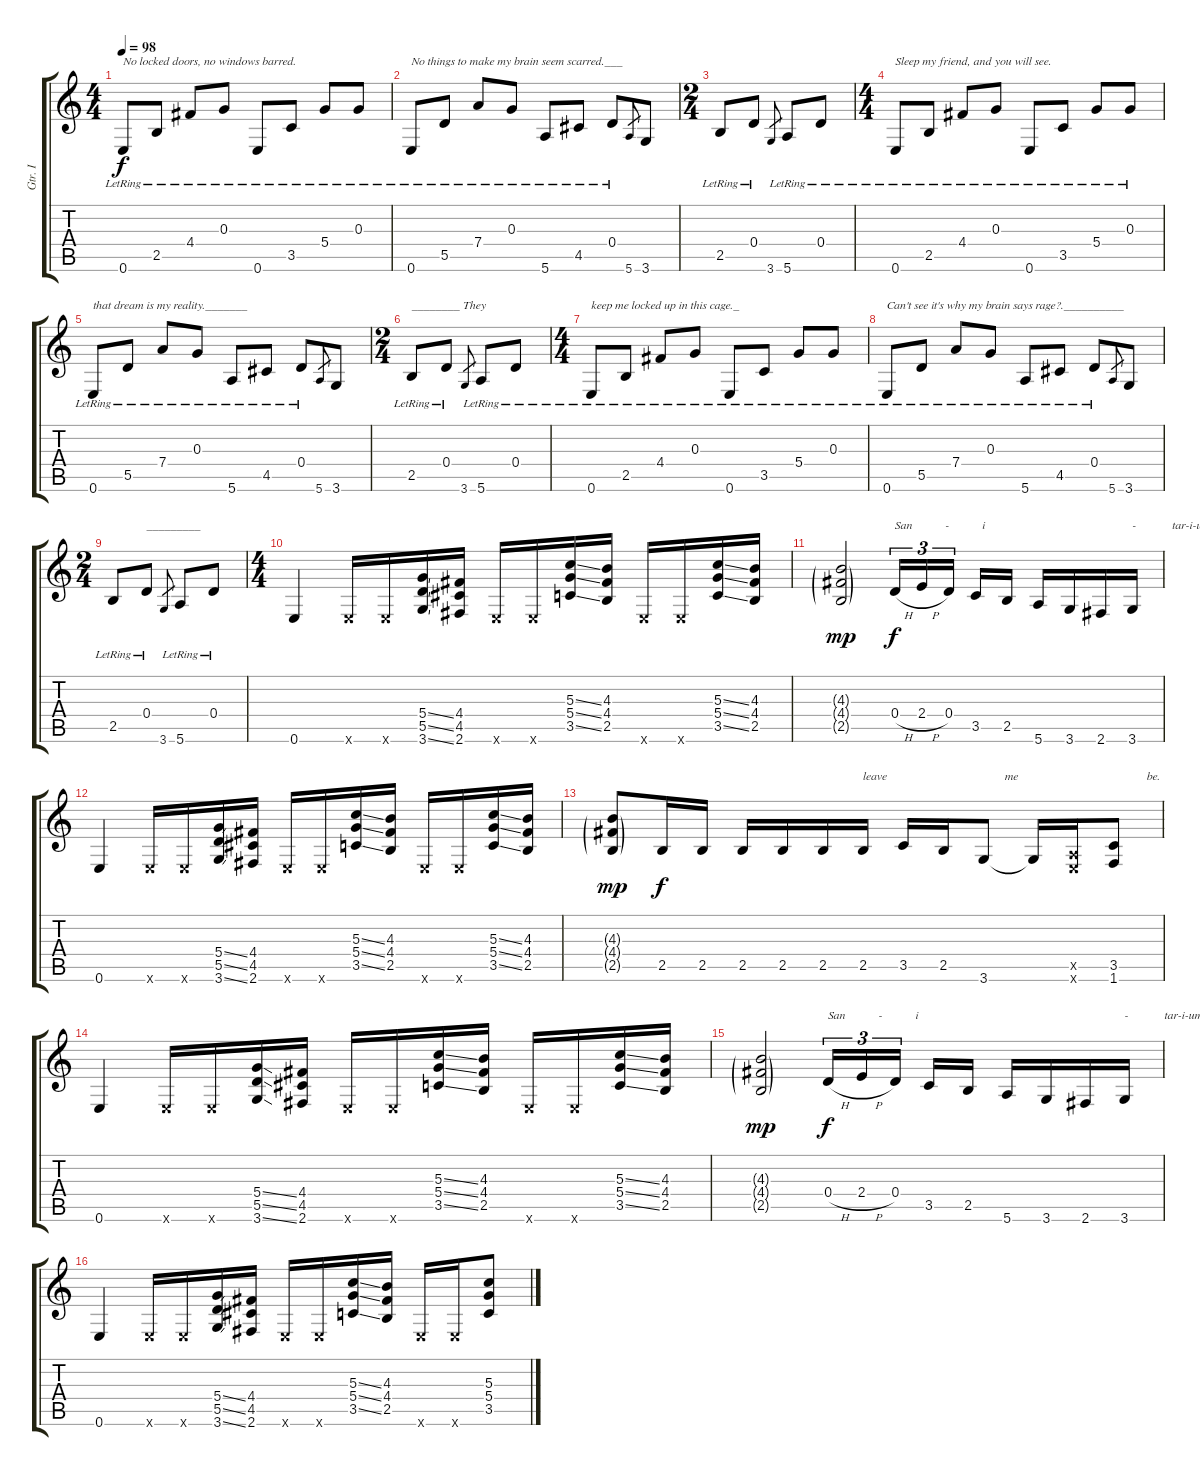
\track ("Gtr. I" "Gtr. I") {instrument distortionguitar}
\staff {score tabs}
\tuning (E4 B3 G3 D3 A2 E2) {hide}
\ts (4 4)
\tempo 98
\clef g2
\ks c
0.6{lr}.8{txt "No locked doors, no windows barred." dy f} 2.5{lr}.8 4.4{lr}.8 0.3{lr}.8 0.6{lr}.8 3.5{lr}.8 5.4{lr}.8 0.3{lr}.8 |
0.6{lr}.8{txt "No things to make my brain seem scarred.___"} 5.5{lr}.8 7.4{lr}.8 0.3{lr}.8 5.6{lr}.8 4.5{lr}.8 0.4{lr}.8 5.6.8{gr} 3.6.8 |
\ts (2 4)
2.5{lr}.8 0.4{lr}.8 3.6.8{gr} 5.6{lr}.8 0.4{lr}.8 |
\ts (4 4)
0.6{lr}.8{txt "Sleep my friend, and you will see."} 2.5{lr}.8 4.4{lr}.8 0.3{lr}.8 0.6{lr}.8 3.5{lr}.8 5.4{lr}.8 0.3{lr}.8 |
0.6{lr}.8{txt "that dream is my reality._______"} 5.5{lr}.8 7.4{lr}.8 0.3{lr}.8 5.6{lr}.8 4.5{lr}.8 0.4{lr}.8 5.6.8{gr} 3.6.8 |
\ts (2 4)
2.5{lr}.8{txt "________ They"} 0.4{lr}.8 3.6.8{gr} 5.6{lr}.8 0.4{lr}.8 |
\ts (4 4)
0.6{lr}.8{txt "keep me locked up in this cage._" instrument electricguitarclean} 2.5{lr}.8 4.4{lr}.8 0.3{lr}.8 0.6{lr}.8 3.5{lr}.8 5.4{lr}.8 0.3{lr}.8 |
0.6{lr}.8{txt "Can't see it's why my brain says rage?.__________"} 5.5{lr}.8 7.4{lr}.8 0.3{lr}.8 5.6{lr}.8 4.5{lr}.8 0.4{lr}.8 5.6.8{gr} 3.6.8 |
\ts (2 4)
2.5{lr}.8 0.4{lr}.8{txt "_________"} 3.6.8{gr} 5.6{lr}.8 0.4{lr}.8 |
\ts (4 4)
0.6.4{instrument distortionguitar} 0.6{x}.16 0.6{x}.16 (5.4{ss} 5.5{ss} 3.6{ss}).16 (4.4 4.5 2.6).16 0.6{x}.16 0.6{x}.16 (5.3{ss} 5.4{ss} 3.5{ss}).16 (4.3 4.4 2.5).16 0.6{x}.16 0.6{x}.16 (5.3{ss} 5.4{ss} 3.5{ss}).16 (4.3 4.4 2.5).16 |
(4.3{g} 4.4{g} 2.5{g}).2{dy mp} 0.4{h}.16{tu (3 2) txt "San           -           i                     " dy f} 2.4{h}.16{tu (3 2)} 0.4.16{tu (3 2)} 3.5.16 2.5.16 5.6.16 3.6.16 2.6.16 3.6.16{txt "-            tar-i-um,"} |
0.6.4 0.6{x}.16 0.6{x}.16 (5.4{ss} 5.5{ss} 3.6{ss}).16 (4.4 4.5 2.6).16 0.6{x}.16 0.6{x}.16 (5.3{ss} 5.4{ss} 3.5{ss}).16 (4.3 4.4 2.5).16 0.6{x}.16 0.6{x}.16 (5.3{ss} 5.4{ss} 3.5{ss}).16 (4.3 4.4 2.5).16 |
(4.3{g} 4.4{g} 2.5{g}).8{dy mp} 2.5.16{dy f} 2.5.16 2.5.16 2.5.16 2.5.16 2.5.16{txt "leave"} 3.5.16 2.5.16 3.6.8{txt "       me"} 3.6{t}.16 (0.5{x} 0.6{x}).16 (3.5 1.6).8{txt "           be."} |
0.6.4 0.6{x}.16 0.6{x}.16 (5.4{ss} 5.5{ss} 3.6{ss}).16 (4.4 4.5 2.6).16 0.6{x}.16 0.6{x}.16 (5.3{ss} 5.4{ss} 3.5{ss}).16 (4.3 4.4 2.5).16 0.6{x}.16 0.6{x}.16 (5.3{ss} 5.4{ss} 3.5{ss}).16 (4.3 4.4 2.5).16 |
(4.3{g} 4.4{g} 2.5{g}).2{dy mp} 0.4{h}.16{tu (3 2) txt "San           -           i                     " dy f} 2.4{h}.16{tu (3 2)} 0.4.16{tu (3 2)} 3.5.16{instrument electricguitarmuted} 2.5.16 5.6.16 3.6.16 2.6.16 3.6.16{txt "-            tar-i-um,"} |
0.6.4{instrument distortionguitar} 0.6{x}.16 0.6{x}.16 (5.4{ss} 5.5{ss} 3.6{ss}).16 (4.4 4.5 2.6).16 0.6{x}.16 0.6{x}.16 (5.3{ss} 5.4{ss} 3.5{ss}).16 (4.3 4.4 2.5).16 0.6{x}.16 0.6{x}.16 (5.3 5.4 3.5).8
